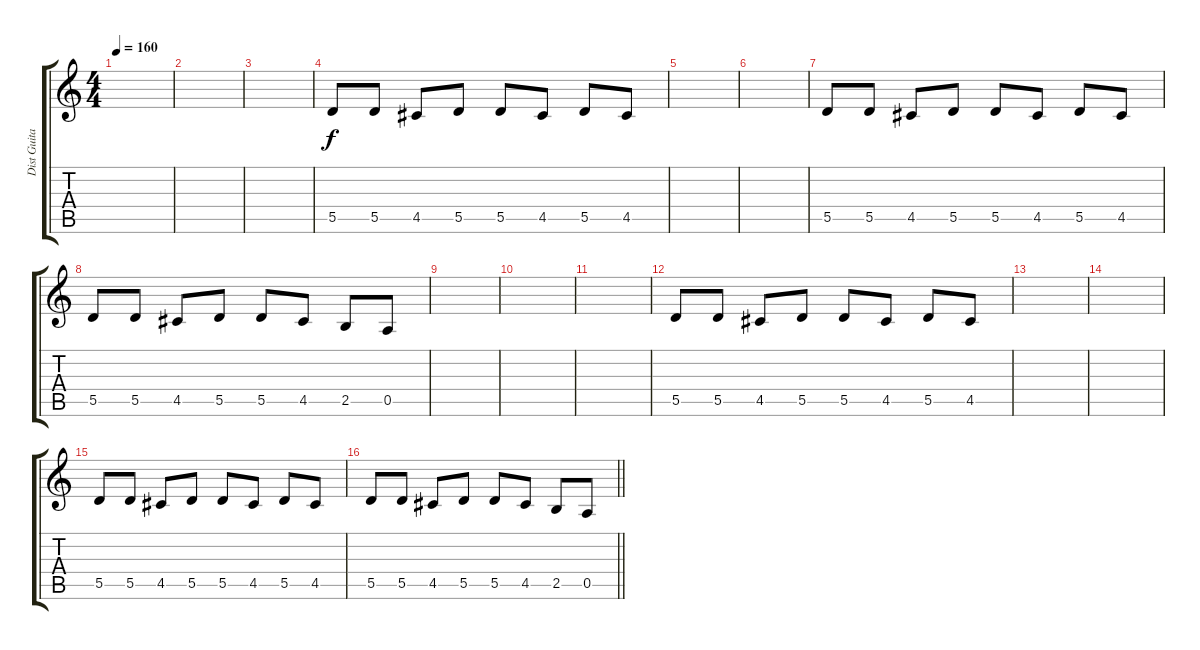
\track ("Dist Guitar" "Dist Guita") {instrument distortionguitar}
\staff {score tabs}
\tuning (E4 B3 G3 D3 A2 E2) {hide}
\ts (4 4)
\tempo 160
\clef g2
\ks c
|
|
|
5.5.8 5.5.8 4.5.8 5.5.8 5.5.8 4.5.8 5.5.8 4.5.8 |
|
|
5.5.8 5.5.8 4.5.8 5.5.8 5.5.8 4.5.8 5.5.8 4.5.8 |
5.5.8 5.5.8 4.5.8 5.5.8 5.5.8 4.5.8 2.5.8 0.5.8 |
|
|
|
5.5.8 5.5.8 4.5.8 5.5.8 5.5.8 4.5.8 5.5.8 4.5.8 |
|
|
5.5.8 5.5.8 4.5.8 5.5.8 5.5.8 4.5.8 5.5.8 4.5.8 |
\barLineRight lightlight
5.5.8 5.5.8 4.5.8 5.5.8 5.5.8 4.5.8 2.5.8 0.5.8
